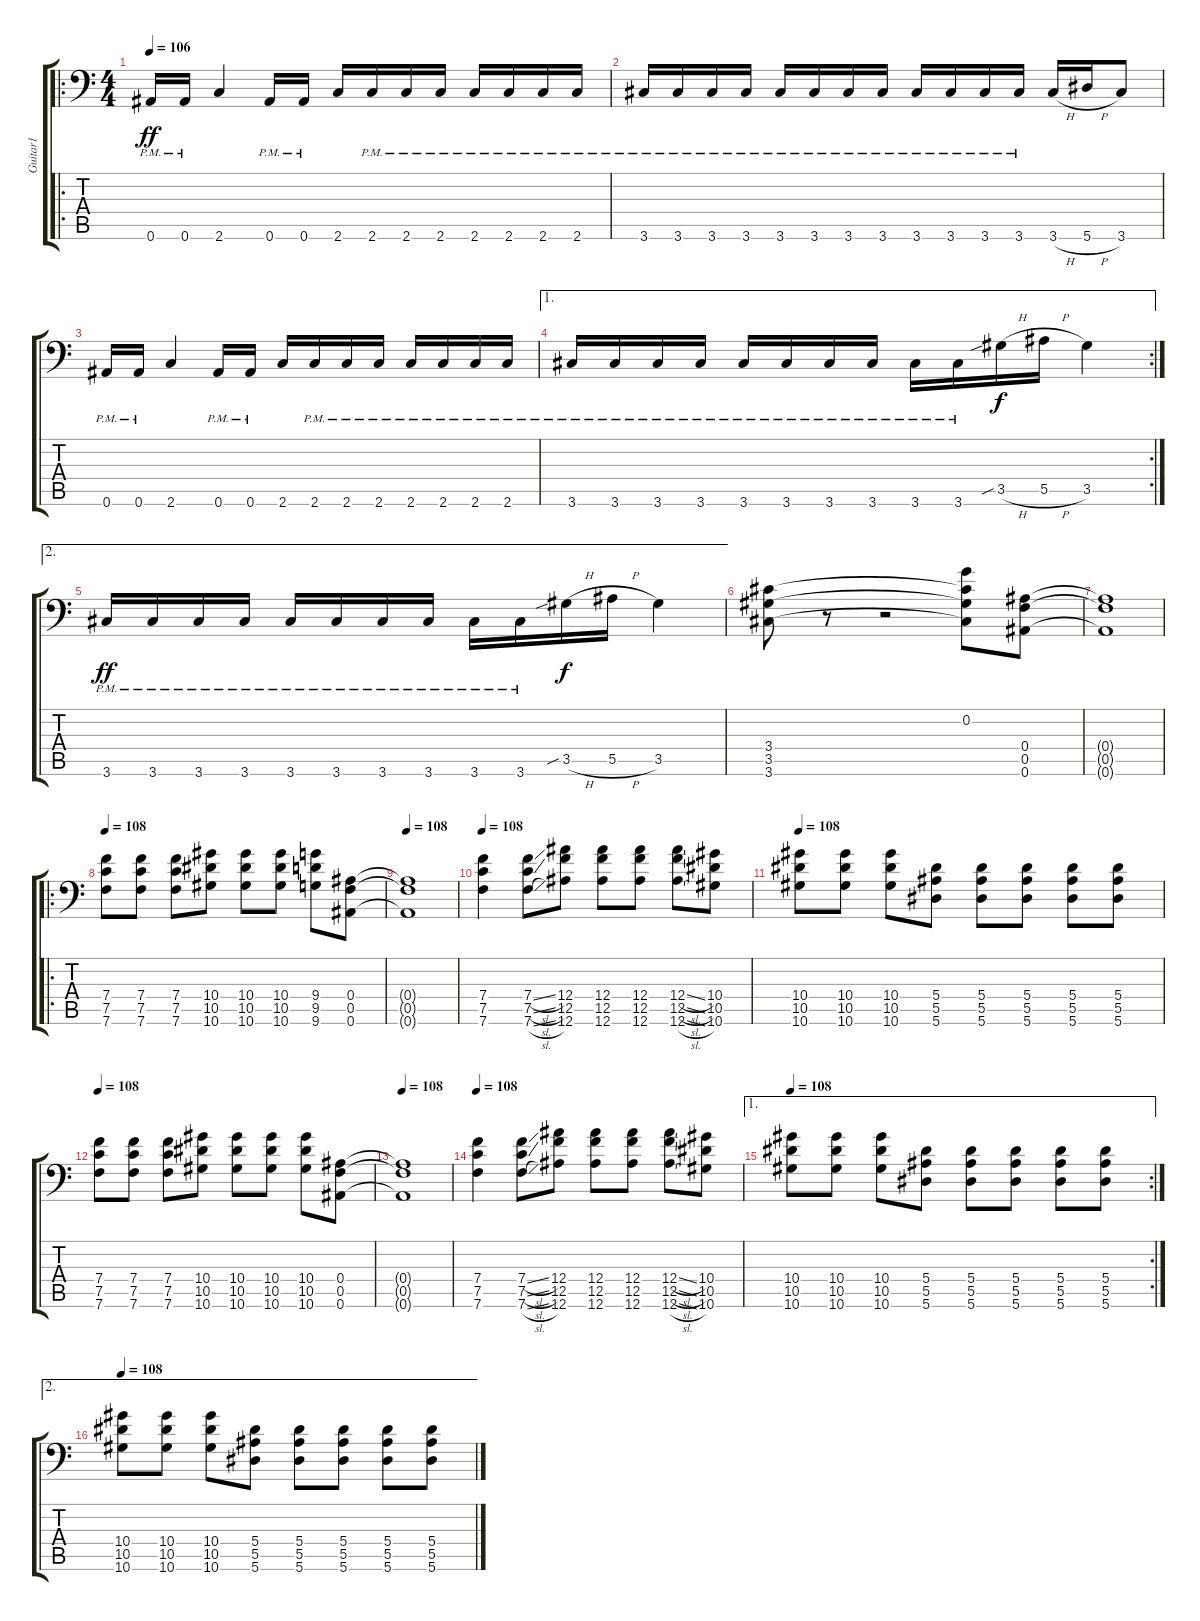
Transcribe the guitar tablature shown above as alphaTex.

\track ("Guitar1" "Guitar1") {instrument distortionguitar}
\staff {score tabs}
\tuning (C4 G3 Eb3 Bb2 F2 Bb1) {hide}
\ro
\ts (4 4)
\tempo 106
\clef f4
\ks c
0.6{pm}.16{dy ff} 0.6{pm}.16 2.6.4 0.6{pm}.16 0.6{pm}.16 2.6.16 2.6{pm}.16 2.6{pm}.16 2.6{pm}.16 2.6{pm}.16 2.6{pm}.16 2.6{pm}.16 2.6{pm}.16 |
3.6{pm}.16 3.6{pm}.16 3.6{pm}.16 3.6{pm}.16 3.6{pm}.16 3.6{pm}.16 3.6{pm}.16 3.6{pm}.16 3.6{pm}.16 3.6{pm}.16 3.6{pm}.16 3.6{pm}.16 3.6{h}.16 5.6{h}.16 3.6.8 |
0.6{pm}.16 0.6{pm}.16 2.6.4 0.6{pm}.16 0.6{pm}.16 2.6.16 2.6{pm}.16 2.6{pm}.16 2.6{pm}.16 2.6{pm}.16 2.6{pm}.16 2.6{pm}.16 2.6{pm}.16 |
\ae 1
\rc 2
3.6{pm}.16 3.6{pm}.16 3.6{pm}.16 3.6{pm}.16 3.6{pm}.16 3.6{pm}.16 3.6{pm}.16 3.6{pm}.16 3.6{pm}.16 3.6{pm}.16 3.5{sib h}.16{dy f} 5.5{h}.16 3.5.4 |
\ae 2
3.6{pm}.16{dy ff} 3.6{pm}.16 3.6{pm}.16 3.6{pm}.16 3.6{pm}.16 3.6{pm}.16 3.6{pm}.16 3.6{pm}.16 3.6{pm}.16 3.6{pm}.16 3.5{sib h}.16{dy f} 5.5{h}.16 3.5.4 |
(3.4 3.5 3.6).8 r.8 r.2 (0.2 3.4{t} 3.5{t} 3.6{t}).8 (0.4 0.5 0.6).8 |
(0.4{t} 0.5{t} 0.6{t}).1 |
\ro
\tempo 108
(7.4 7.5 7.6).8 (7.4 7.5 7.6).8 (7.4 7.5 7.6).8 (10.4 10.5 10.6).8 (10.4 10.5 10.6).8 (10.4 10.5 10.6).8 (9.4 9.5 9.6).8 (0.4 0.5 0.6).8 |
\tempo 108
(0.4{t} 0.5{t} 0.6{t}).1 |
\tempo 108
(7.4 7.5 7.6).4 (7.4{sl} 7.5{sl} 7.6{sl}).8 (12.4 12.5 12.6).8 (12.4 12.5 12.6).8 (12.4 12.5 12.6).8 (12.4{sl} 12.5{sl} 12.6{sl}).8 (10.4 10.5 10.6).8 |
\tempo 108
(10.4 10.5 10.6).8 (10.4 10.5 10.6).8 (10.4 10.5 10.6).8 (5.4 5.5 5.6).8 (5.4 5.5 5.6).8 (5.4 5.5 5.6).8 (5.4 5.5 5.6).8 (5.4 5.5 5.6).8 |
\tempo 108
(7.4 7.5 7.6).8 (7.4 7.5 7.6).8 (7.4 7.5 7.6).8 (10.4 10.5 10.6).8 (10.4 10.5 10.6).8 (10.4 10.5 10.6).8 (10.4 10.5 10.6).8 (0.4 0.5 0.6).8 |
\tempo 108
(0.4{t} 0.5{t} 0.6{t}).1 |
\tempo 108
(7.4 7.5 7.6).4 (7.4{sl} 7.5{sl} 7.6{sl}).8 (12.4 12.5 12.6).8 (12.4 12.5 12.6).8 (12.4 12.5 12.6).8 (12.4{sl} 12.5{sl} 12.6{sl}).8 (10.4 10.5 10.6).8 |
\ae 1
\rc 2
\tempo 108
(10.4 10.5 10.6).8 (10.4 10.5 10.6).8 (10.4 10.5 10.6).8 (5.4 5.5 5.6).8 (5.4 5.5 5.6).8 (5.4 5.5 5.6).8 (5.4 5.5 5.6).8 (5.4 5.5 5.6).8 |
\ae 2
\tempo 108
(10.4 10.5 10.6).8 (10.4 10.5 10.6).8 (10.4 10.5 10.6).8 (5.4 5.5 5.6).8 (5.4 5.5 5.6).8 (5.4 5.5 5.6).8 (5.4 5.5 5.6).8 (5.4 5.5 5.6).8
